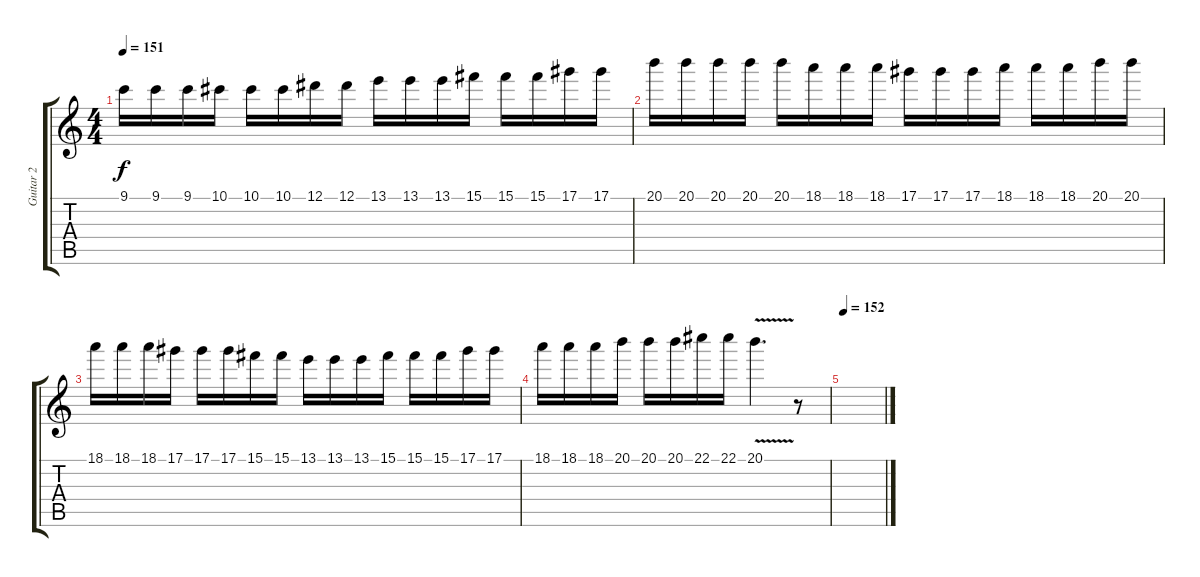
\track ("Guitar 2" "Guitar 2") {instrument overdrivenguitar}
\staff {score tabs}
\tuning (Eb4 Bb3 Gb3 Db3 Ab2 Eb2) {hide}
\ts (4 4)
\tempo 151
\clef g2
\ks c
9.1.16{dy f} 9.1.16 9.1.16 10.1.16 10.1.16 10.1.16 12.1.16 12.1.16 13.1.16 13.1.16 13.1.16 15.1.16 15.1.16 15.1.16 17.1.16 17.1.16 |
20.1.16 20.1.16 20.1.16 20.1.16 20.1.16 18.1.16 18.1.16 18.1.16 17.1.16 17.1.16 17.1.16 18.1.16 18.1.16 18.1.16 20.1.16 20.1.16 |
18.1.16 18.1.16 18.1.16 17.1.16 17.1.16 17.1.16 15.1.16 15.1.16 13.1.16 13.1.16 13.1.16 15.1.16 15.1.16 15.1.16 17.1.16 17.1.16 |
18.1.16 18.1.16 18.1.16 20.1.16 20.1.16 20.1.16 22.1.16 22.1.16 20.1{v}.4{d} r.8 |
\tempo 152
